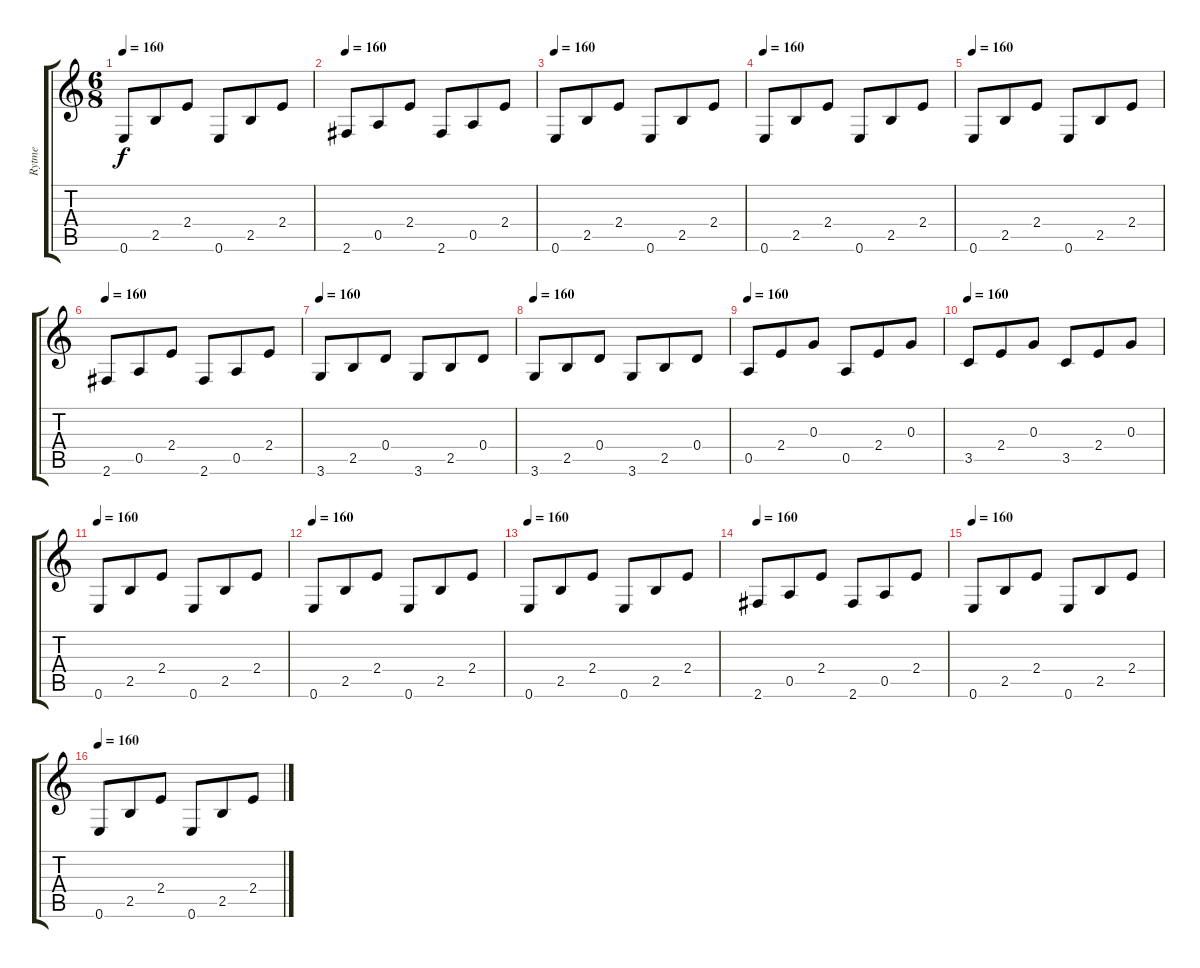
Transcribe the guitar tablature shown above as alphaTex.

\track ("Rytme" "Rytme") {instrument distortionguitar}
\staff {score tabs}
\tuning (E4 B3 G3 D3 A2 E2) {hide}
\ts (6 8)
\tempo 160
\clef g2
\ks c
0.6.8{dy f} 2.5.8 2.4.8 0.6.8 2.5.8 2.4.8 |
\tempo 160
2.6.8 0.5.8 2.4.8 2.6.8 0.5.8 2.4.8 |
\tempo 160
0.6.8 2.5.8 2.4.8 0.6.8 2.5.8 2.4.8 |
\tempo 160
0.6.8 2.5.8 2.4.8 0.6.8 2.5.8 2.4.8 |
\tempo 160
0.6.8 2.5.8 2.4.8 0.6.8 2.5.8 2.4.8 |
\tempo 160
2.6.8 0.5.8 2.4.8 2.6.8 0.5.8 2.4.8 |
\tempo 160
3.6.8 2.5.8 0.4.8 3.6.8 2.5.8 0.4.8 |
\tempo 160
3.6.8 2.5.8 0.4.8 3.6.8 2.5.8 0.4.8 |
\tempo 160
0.5.8 2.4.8 0.3.8 0.5.8 2.4.8 0.3.8 |
\tempo 160
3.5.8 2.4.8 0.3.8 3.5.8 2.4.8 0.3.8 |
\tempo 160
0.6.8 2.5.8 2.4.8 0.6.8 2.5.8 2.4.8 |
\tempo 160
0.6.8 2.5.8 2.4.8 0.6.8 2.5.8 2.4.8 |
\tempo 160
0.6.8 2.5.8 2.4.8 0.6.8 2.5.8 2.4.8 |
\tempo 160
2.6.8 0.5.8 2.4.8 2.6.8 0.5.8 2.4.8 |
\tempo 160
0.6.8 2.5.8 2.4.8 0.6.8 2.5.8 2.4.8 |
\tempo 160
0.6.8 2.5.8 2.4.8 0.6.8 2.5.8 2.4.8
